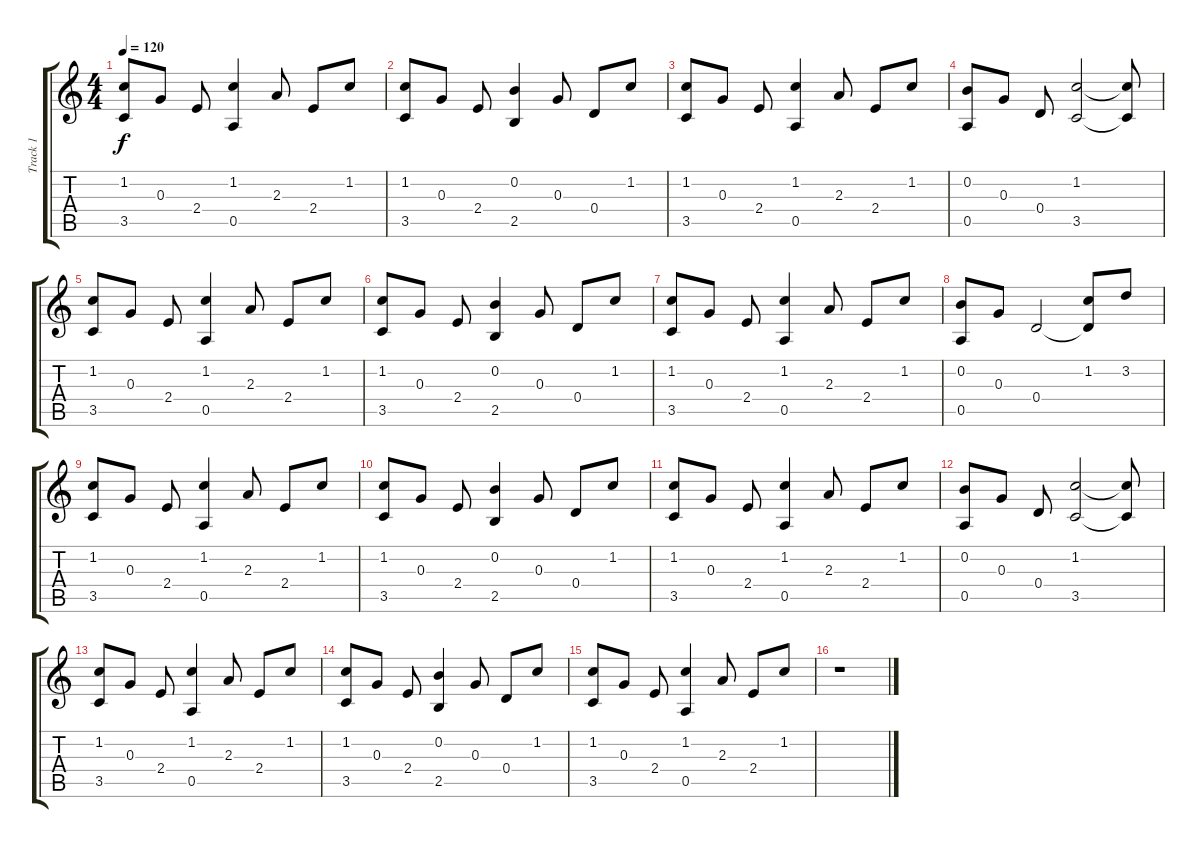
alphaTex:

\track ("Track 1" "Track 1") {instrument acousticguitarsteel}
\staff {score tabs}
\tuning (E4 B3 G3 D3 A2 E2) {hide}
\ts (4 4)
\tempo 120
\clef g2
\ks c
(1.2 3.5).8{dy f instrument acousticguitarsteel} 0.3.8 2.4.8 (1.2 0.5).4 2.3.8 2.4.8 1.2.8 |
(1.2 3.5).8 0.3.8 2.4.8 (0.2 2.5).4 0.3.8 0.4.8 1.2.8 |
(1.2 3.5).8 0.3.8 2.4.8 (1.2 0.5).4 2.3.8 2.4.8 1.2.8 |
(0.2 0.5).8 0.3.8 0.4.8 (1.2 3.5).2 (1.2{t} 3.5{t}).8 |
(1.2 3.5).8 0.3.8 2.4.8 (1.2 0.5).4 2.3.8 2.4.8 1.2.8 |
(1.2 3.5).8 0.3.8 2.4.8 (0.2 2.5).4 0.3.8 0.4.8 1.2.8 |
(1.2 3.5).8 0.3.8 2.4.8 (1.2 0.5).4 2.3.8 2.4.8 1.2.8 |
(0.2 0.5).8 0.3.8 0.4.2 (1.2 0.4{t}).8 3.2.8 |
(1.2 3.5).8 0.3.8 2.4.8 (1.2 0.5).4 2.3.8 2.4.8 1.2.8 |
(1.2 3.5).8 0.3.8 2.4.8 (0.2 2.5).4 0.3.8 0.4.8 1.2.8 |
(1.2 3.5).8 0.3.8 2.4.8 (1.2 0.5).4 2.3.8 2.4.8 1.2.8 |
(0.2 0.5).8 0.3.8 0.4.8 (1.2 3.5).2 (1.2{t} 3.5{t}).8 |
(1.2 3.5).8 0.3.8 2.4.8 (1.2 0.5).4 2.3.8 2.4.8 1.2.8 |
(1.2 3.5).8 0.3.8 2.4.8 (0.2 2.5).4 0.3.8 0.4.8 1.2.8 |
(1.2 3.5).8 0.3.8 2.4.8 (1.2 0.5).4 2.3.8 2.4.8 1.2.8 |
r.1
